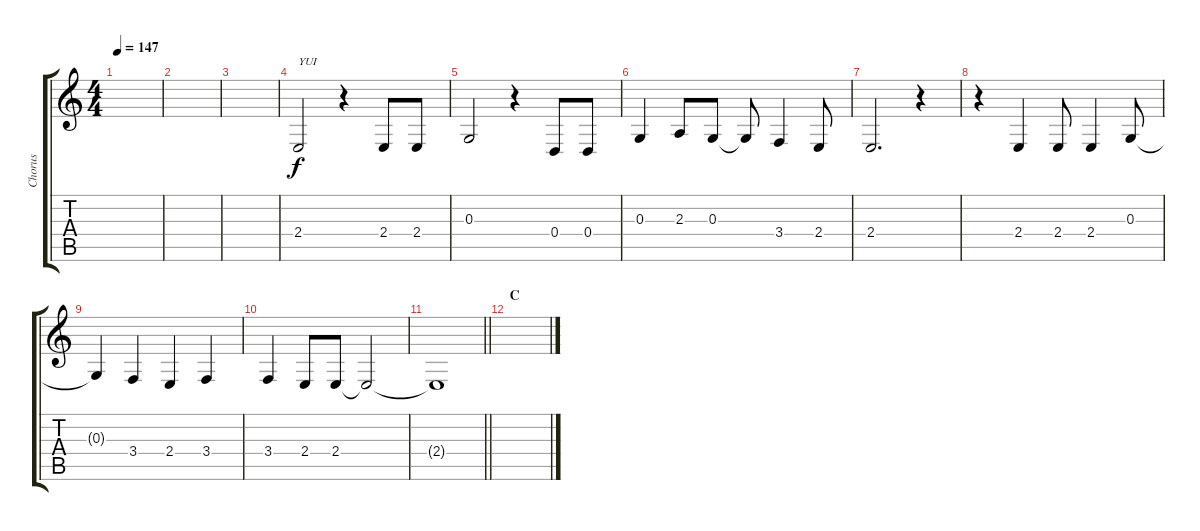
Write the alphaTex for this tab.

\track ("Chorus" "Chorus") {instrument altosax}
\staff {score tabs}
\tuning (E4 B3 G3 D3 A2 E2) {hide}
\ts (4 4)
\tempo 147
\clef g2
\ks c
|
|
|
2.4.2{txt "YUI"} r.4 2.4.8 2.4.8 |
0.3.2 r.4 0.4.8 0.4.8 |
0.3.4 2.3.8 0.3.8 0.3{t}.8 3.4.4 2.4.8 |
2.4.2{d} r.4 |
r.4 2.4.4 2.4.8 2.4.4 0.3.8 |
0.3{t}.4 3.4.4 2.4.4 3.4.4 |
3.4.4 2.4.8 2.4.8 2.4{t}.2 |
\barLineRight lightlight
2.4{t}.1 |
\section ("" "C")
